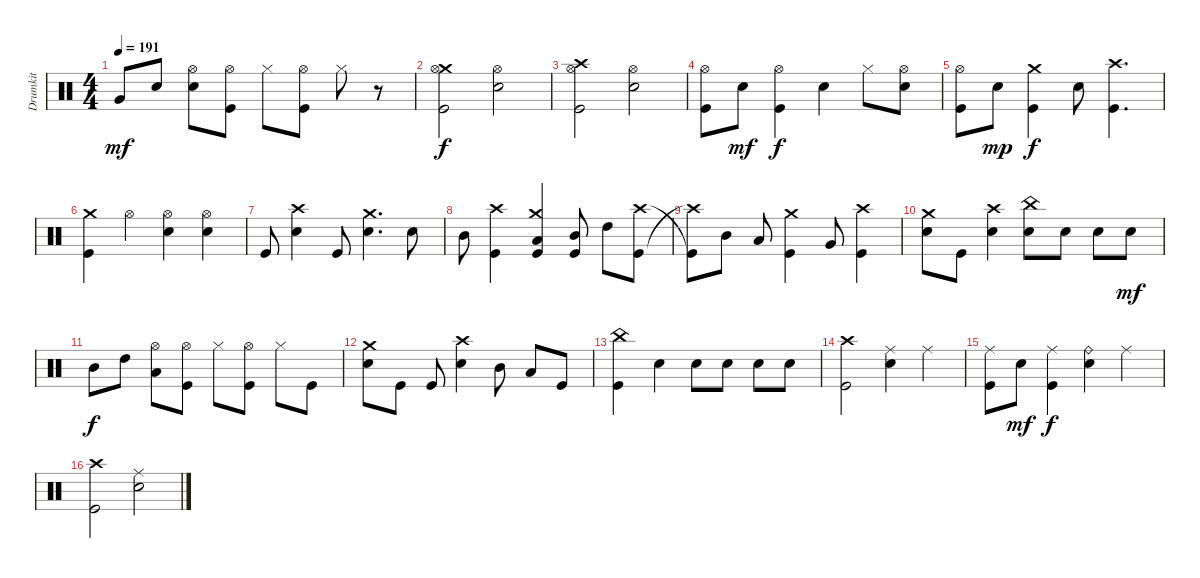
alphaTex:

\track ("Drumkit" "Drumkit") {instrument percussion}
\staff {score}
\articulation defaults
\ts (4 4)
\tempo 191
\clef neutral
\ks c "Very Low Tom (hit)".8{dy mf} "Snare (hit) 2".8
("Snare (hit) 2" "Hi-Hat (open)").8 ("Kick (hit)" "Hi-Hat (open)").8 "Hi-Hat (closed)".8 ("Kick (hit)" "Hi-Hat (open)").8 "Hi-Hat (closed)".8 r.8 |
("Kick (hit)" "Crash medium (hit)" "Hi-Hat (open)").2{dy f} ("Hi-Hat (open)" "Snare (hit) 2").2 |
("Kick (hit)" "Crash high (hit)" "Hi-Hat (open)").2 ("Snare (hit) 2" "Hi-Hat (open)").2 |
("Kick (hit)" "Hi-Hat (open)").8 "Snare (hit) 2".8{dy mf} ("Kick (hit)" "Hi-Hat (open)").4{dy f} "Snare (hit) 2".4 "Hi-Hat (closed)".8 ("Hi-Hat (open)" "Snare (hit) 2").8 |
("Kick (hit)" "Hi-Hat (open)").8 "Snare (hit) 2".8{dy mp} ("Kick (hit)" "Crash medium (hit)").4{dy f} "Snare (hit) 2".8 ("Crash high (hit)" "Kick (hit)").4{d} |
("Kick (hit)" "Crash medium (hit)").4 "Hi-Hat (open)".4 ("Hi-Hat (open)" "Snare (hit) 2").4 ("Hi-Hat (open)" "Snare (hit) 2").4 |
"Kick (hit)".8 ("Snare (hit) 2" "Crash high (hit)").4 "Kick (hit)".8 ("Snare (hit) 2" "Crash medium (hit)").4{d} "Snare (hit) 2".8 |
"Mid Tom (hit)".8 ("Kick (hit)" "Crash high (hit)").4 ("Kick (hit)" "Low Tom (hit)" "Crash medium (hit)").4 ("Kick (hit)" "Mid Tom (hit)").8 "High Tom (hit)".8 ("Kick (hit)" "Crash high (hit)").8 |
("Crash high (hit)"{t} "Kick (hit)"{t}).8 "Mid Tom (hit)".8 "Low Tom (hit)".8 ("Kick (hit)" "Crash medium (hit)").4 "Very Low Tom (hit)".8 ("Kick (hit)" "Crash high (hit)").4 |
("Crash medium (hit)" "Snare (hit) 2").8 "Kick (hit)".8 ("Snare (hit) 2" "Crash high (hit)").4 ("Snare (hit) 2" "China (hit)").8 "Snare (hit) 2".8 "Snare (hit) 2".8 "Snare (hit) 2".8{dy mf} |
"Mid Tom (hit)".8{dy f} "High Tom (hit)".8 ("Hi-Hat (open)" "Low Tom (hit)").8 ("Kick (hit)" "Hi-Hat (open)").8 "Hi-Hat (closed)".8 ("Kick (hit)" "Hi-Hat (open)").8 "Hi-Hat (closed)".8 "Kick (hit)".8 |
("Snare (hit) 2" "Crash medium (hit)").8 "Kick (hit)".8 "Kick (hit)".8 ("Snare (hit) 2" "Crash high (hit)").4 "Mid Tom (hit)".8 "Low Tom (hit)".8 "Kick (hit)".8 |
("Kick (hit)" "China (hit)").4 "Snare (hit) 2".4 "Snare (hit) 2".8 "Snare (hit) 2".8 "Snare (hit) 2".8 "Snare (hit) 2".8 |
("Kick (hit)" "Crash high (hit)").2 ("Ride (middle)" "Snare (hit) 2").4 "Ride (middle)".4 |
("Kick (hit)" "Ride (middle)").8 "Snare (hit) 2".8{dy mf} ("Kick (hit)" "Ride (middle)").4{dy f} ("Ride (bell)" "Snare (hit) 2").4 "Ride (middle)".4 |
("Kick (hit)" "Crash high (hit)").2 ("Ride (middle)" "Snare (hit) 2").2
